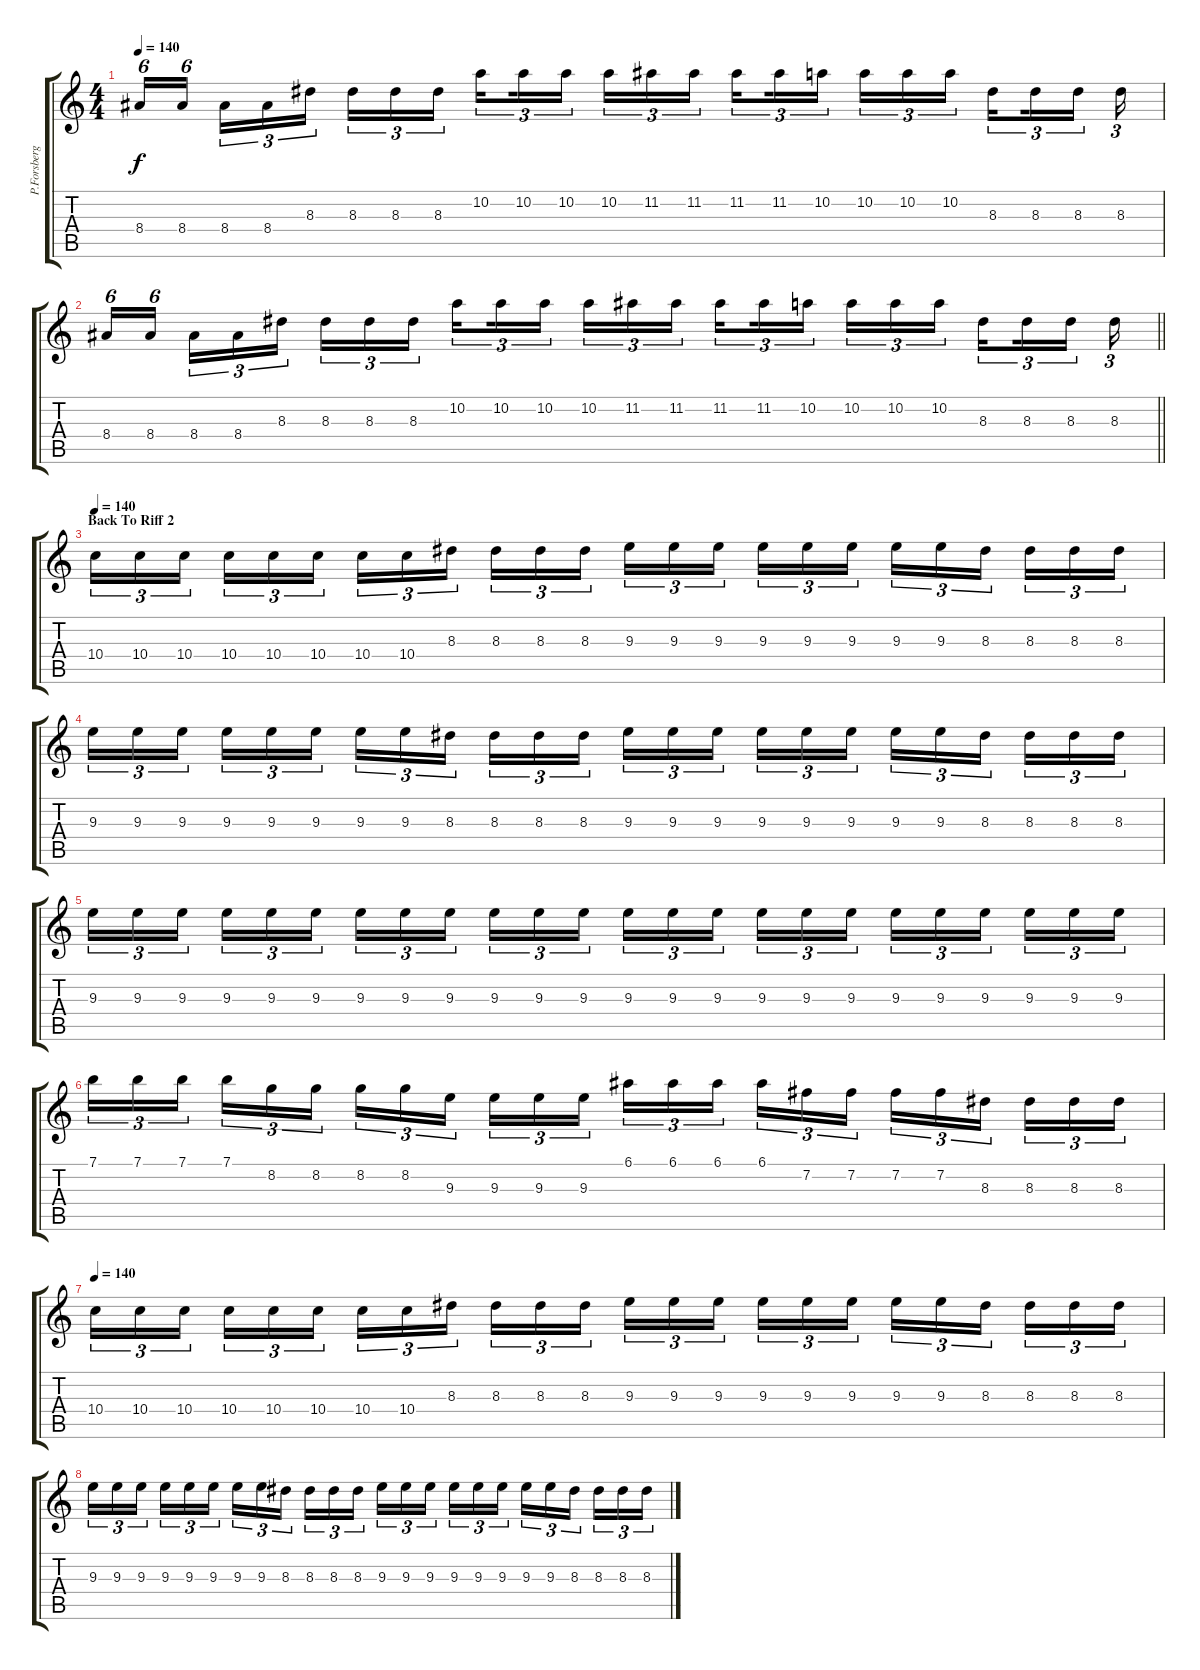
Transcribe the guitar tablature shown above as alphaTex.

\track ("P.Forsberg(Lead)" "P.Forsberg") {instrument distortionguitar}
\staff {score tabs}
\tuning (E4 B3 G3 D3 A2 E2) {hide}
\ts (4 4)
\tempo 140
\clef g2
\ks c
8.4.16{tu (6 4) dy f} 8.4.16{tu (6 4)} 8.4.16{tu (3 2)} 8.4.16{tu (3 2)} 8.3.16{tu (3 2)} 8.3.16{tu (3 2)} 8.3.16{tu (3 2)} 8.3.16{tu (3 2)} 10.2.16{tu (3 2) beam splitsecondary} 10.2.16{tu (3 2)} 10.2.16{tu (3 2)} 10.2.16{tu (3 2)} 11.2.16{tu (3 2)} 11.2.16{tu (3 2)} 11.2.16{tu (3 2) beam splitsecondary} 11.2.16{tu (3 2)} 10.2.16{tu (3 2)} 10.2.16{tu (3 2)} 10.2.16{tu (3 2)} 10.2.16{tu (3 2)} 8.3.16{tu (3 2) beam splitsecondary} 8.3.16{tu (3 2)} 8.3.16{tu (3 2)} 8.3.16{tu (3 2)} |
\barLineRight lightlight
8.4.16{tu (6 4)} 8.4.16{tu (6 4)} 8.4.16{tu (3 2)} 8.4.16{tu (3 2)} 8.3.16{tu (3 2)} 8.3.16{tu (3 2)} 8.3.16{tu (3 2)} 8.3.16{tu (3 2)} 10.2.16{tu (3 2) beam splitsecondary} 10.2.16{tu (3 2)} 10.2.16{tu (3 2)} 10.2.16{tu (3 2)} 11.2.16{tu (3 2)} 11.2.16{tu (3 2)} 11.2.16{tu (3 2) beam splitsecondary} 11.2.16{tu (3 2)} 10.2.16{tu (3 2)} 10.2.16{tu (3 2)} 10.2.16{tu (3 2)} 10.2.16{tu (3 2)} 8.3.16{tu (3 2) beam splitsecondary} 8.3.16{tu (3 2)} 8.3.16{tu (3 2)} 8.3.16{tu (3 2)} |
\section ("" "Back To Riff 2")
\tempo 140
10.4.16{tu (3 2)} 10.4.16{tu (3 2)} 10.4.16{tu (3 2) beam splitsecondary} 10.4.16{tu (3 2)} 10.4.16{tu (3 2)} 10.4.16{tu (3 2)} 10.4.16{tu (3 2)} 10.4.16{tu (3 2)} 8.3.16{tu (3 2) beam splitsecondary} 8.3.16{tu (3 2)} 8.3.16{tu (3 2)} 8.3.16{tu (3 2)} 9.3.16{tu (3 2)} 9.3.16{tu (3 2)} 9.3.16{tu (3 2) beam splitsecondary} 9.3.16{tu (3 2)} 9.3.16{tu (3 2)} 9.3.16{tu (3 2)} 9.3.16{tu (3 2)} 9.3.16{tu (3 2)} 8.3.16{tu (3 2) beam splitsecondary} 8.3.16{tu (3 2)} 8.3.16{tu (3 2)} 8.3.16{tu (3 2)} |
9.3.16{tu (3 2)} 9.3.16{tu (3 2)} 9.3.16{tu (3 2) beam splitsecondary} 9.3.16{tu (3 2)} 9.3.16{tu (3 2)} 9.3.16{tu (3 2)} 9.3.16{tu (3 2)} 9.3.16{tu (3 2)} 8.3.16{tu (3 2) beam splitsecondary} 8.3.16{tu (3 2)} 8.3.16{tu (3 2)} 8.3.16{tu (3 2)} 9.3.16{tu (3 2)} 9.3.16{tu (3 2)} 9.3.16{tu (3 2) beam splitsecondary} 9.3.16{tu (3 2)} 9.3.16{tu (3 2)} 9.3.16{tu (3 2)} 9.3.16{tu (3 2)} 9.3.16{tu (3 2)} 8.3.16{tu (3 2) beam splitsecondary} 8.3.16{tu (3 2)} 8.3.16{tu (3 2)} 8.3.16{tu (3 2)} |
9.3.16{tu (3 2)} 9.3.16{tu (3 2)} 9.3.16{tu (3 2) beam splitsecondary} 9.3.16{tu (3 2)} 9.3.16{tu (3 2)} 9.3.16{tu (3 2)} 9.3.16{tu (3 2)} 9.3.16{tu (3 2)} 9.3.16{tu (3 2) beam splitsecondary} 9.3.16{tu (3 2)} 9.3.16{tu (3 2)} 9.3.16{tu (3 2)} 9.3.16{tu (3 2)} 9.3.16{tu (3 2)} 9.3.16{tu (3 2) beam splitsecondary} 9.3.16{tu (3 2)} 9.3.16{tu (3 2)} 9.3.16{tu (3 2)} 9.3.16{tu (3 2)} 9.3.16{tu (3 2)} 9.3.16{tu (3 2) beam splitsecondary} 9.3.16{tu (3 2)} 9.3.16{tu (3 2)} 9.3.16{tu (3 2)} |
7.1.16{tu (3 2)} 7.1.16{tu (3 2)} 7.1.16{tu (3 2) beam splitsecondary} 7.1.16{tu (3 2)} 8.2.16{tu (3 2)} 8.2.16{tu (3 2)} 8.2.16{tu (3 2)} 8.2.16{tu (3 2)} 9.3.16{tu (3 2) beam splitsecondary} 9.3.16{tu (3 2)} 9.3.16{tu (3 2)} 9.3.16{tu (3 2)} 6.1.16{tu (3 2)} 6.1.16{tu (3 2)} 6.1.16{tu (3 2) beam splitsecondary} 6.1.16{tu (3 2)} 7.2.16{tu (3 2)} 7.2.16{tu (3 2)} 7.2.16{tu (3 2)} 7.2.16{tu (3 2)} 8.3.16{tu (3 2) beam splitsecondary} 8.3.16{tu (3 2)} 8.3.16{tu (3 2)} 8.3.16{tu (3 2)} |
\tempo 140
10.4.16{tu (3 2)} 10.4.16{tu (3 2)} 10.4.16{tu (3 2) beam splitsecondary} 10.4.16{tu (3 2)} 10.4.16{tu (3 2)} 10.4.16{tu (3 2)} 10.4.16{tu (3 2)} 10.4.16{tu (3 2)} 8.3.16{tu (3 2) beam splitsecondary} 8.3.16{tu (3 2)} 8.3.16{tu (3 2)} 8.3.16{tu (3 2)} 9.3.16{tu (3 2)} 9.3.16{tu (3 2)} 9.3.16{tu (3 2) beam splitsecondary} 9.3.16{tu (3 2)} 9.3.16{tu (3 2)} 9.3.16{tu (3 2)} 9.3.16{tu (3 2)} 9.3.16{tu (3 2)} 8.3.16{tu (3 2) beam splitsecondary} 8.3.16{tu (3 2)} 8.3.16{tu (3 2)} 8.3.16{tu (3 2)} |
9.3.16{tu (3 2)} 9.3.16{tu (3 2)} 9.3.16{tu (3 2) beam splitsecondary} 9.3.16{tu (3 2)} 9.3.16{tu (3 2)} 9.3.16{tu (3 2)} 9.3.16{tu (3 2)} 9.3.16{tu (3 2)} 8.3.16{tu (3 2) beam splitsecondary} 8.3.16{tu (3 2)} 8.3.16{tu (3 2)} 8.3.16{tu (3 2)} 9.3.16{tu (3 2)} 9.3.16{tu (3 2)} 9.3.16{tu (3 2) beam splitsecondary} 9.3.16{tu (3 2)} 9.3.16{tu (3 2)} 9.3.16{tu (3 2)} 9.3.16{tu (3 2)} 9.3.16{tu (3 2)} 8.3.16{tu (3 2) beam splitsecondary} 8.3.16{tu (3 2)} 8.3.16{tu (3 2)} 8.3.16{tu (3 2)}
